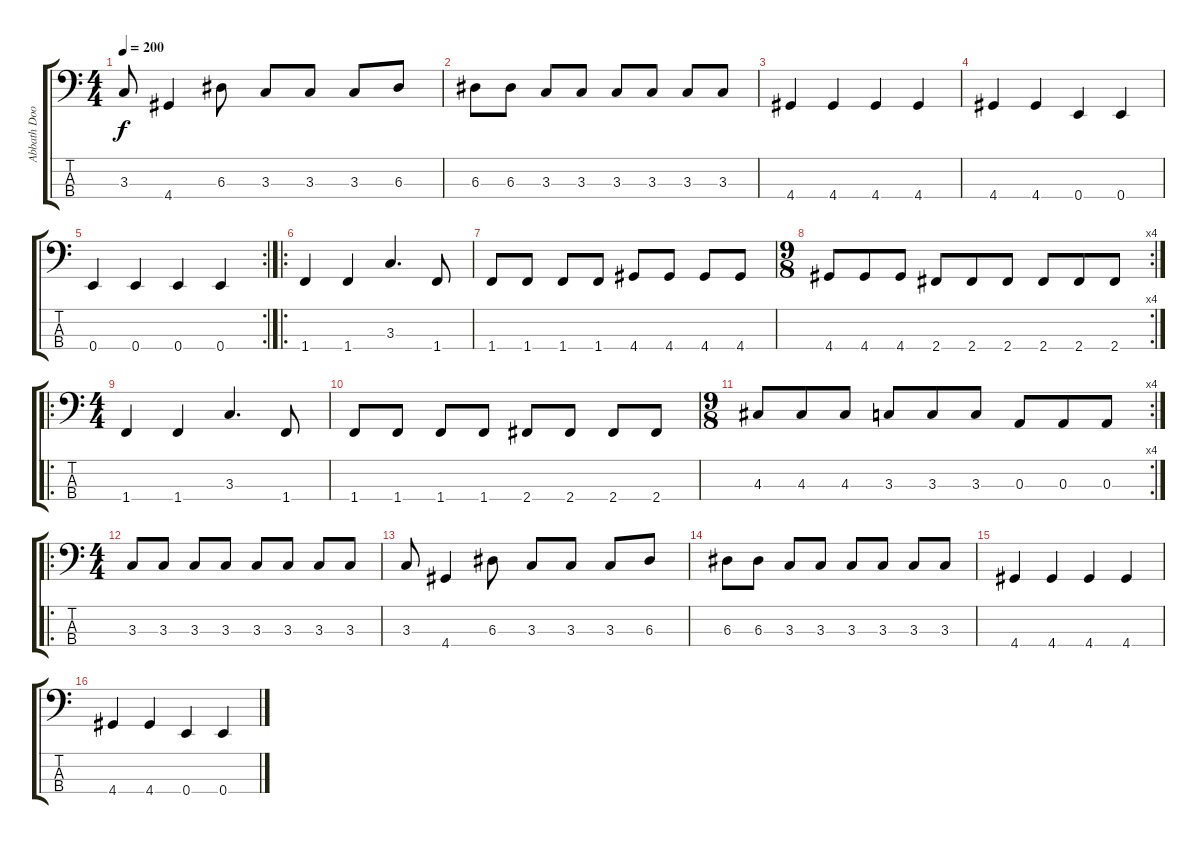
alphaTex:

\track ("Abbath Doom Occulta" "Abbath Doo") {instrument electricbassfinger}
\staff {score tabs}
\tuning (G2 D2 A1 E1) {hide}
\ts (4 4)
\tempo 200
\clef f4
\ks c
3.3.8{dy f} 4.4.4 6.3.8 3.3.8 3.3.8 3.3.8 6.3.8 |
6.3.8 6.3.8 3.3.8 3.3.8 3.3.8 3.3.8 3.3.8 3.3.8 |
4.4.4 4.4.4 4.4.4 4.4.4 |
4.4.4 4.4.4 0.4.4 0.4.4 |
\rc 2
0.4.4 0.4.4 0.4.4 0.4.4 |
\ro
1.4.4 1.4.4 3.3.4{d} 1.4.8 |
1.4.8 1.4.8 1.4.8 1.4.8 4.4.8 4.4.8 4.4.8 4.4.8 |
\rc 4
\ts (9 8)
4.4.8 4.4.8 4.4.8 2.4.8 2.4.8 2.4.8 2.4.8 2.4.8 2.4.8 |
\ro
\ts (4 4)
1.4.4 1.4.4 3.3.4{d} 1.4.8 |
1.4.8 1.4.8 1.4.8 1.4.8 2.4.8 2.4.8 2.4.8 2.4.8 |
\rc 4
\ts (9 8)
4.3.8 4.3.8 4.3.8 3.3.8 3.3.8 3.3.8 0.3.8 0.3.8 0.3.8 |
\ro
\ts (4 4)
3.3.8 3.3.8 3.3.8 3.3.8 3.3.8 3.3.8 3.3.8 3.3.8 |
3.3.8 4.4.4 6.3.8 3.3.8 3.3.8 3.3.8 6.3.8 |
6.3.8 6.3.8 3.3.8 3.3.8 3.3.8 3.3.8 3.3.8 3.3.8 |
4.4.4 4.4.4 4.4.4 4.4.4 |
4.4.4 4.4.4 0.4.4 0.4.4
